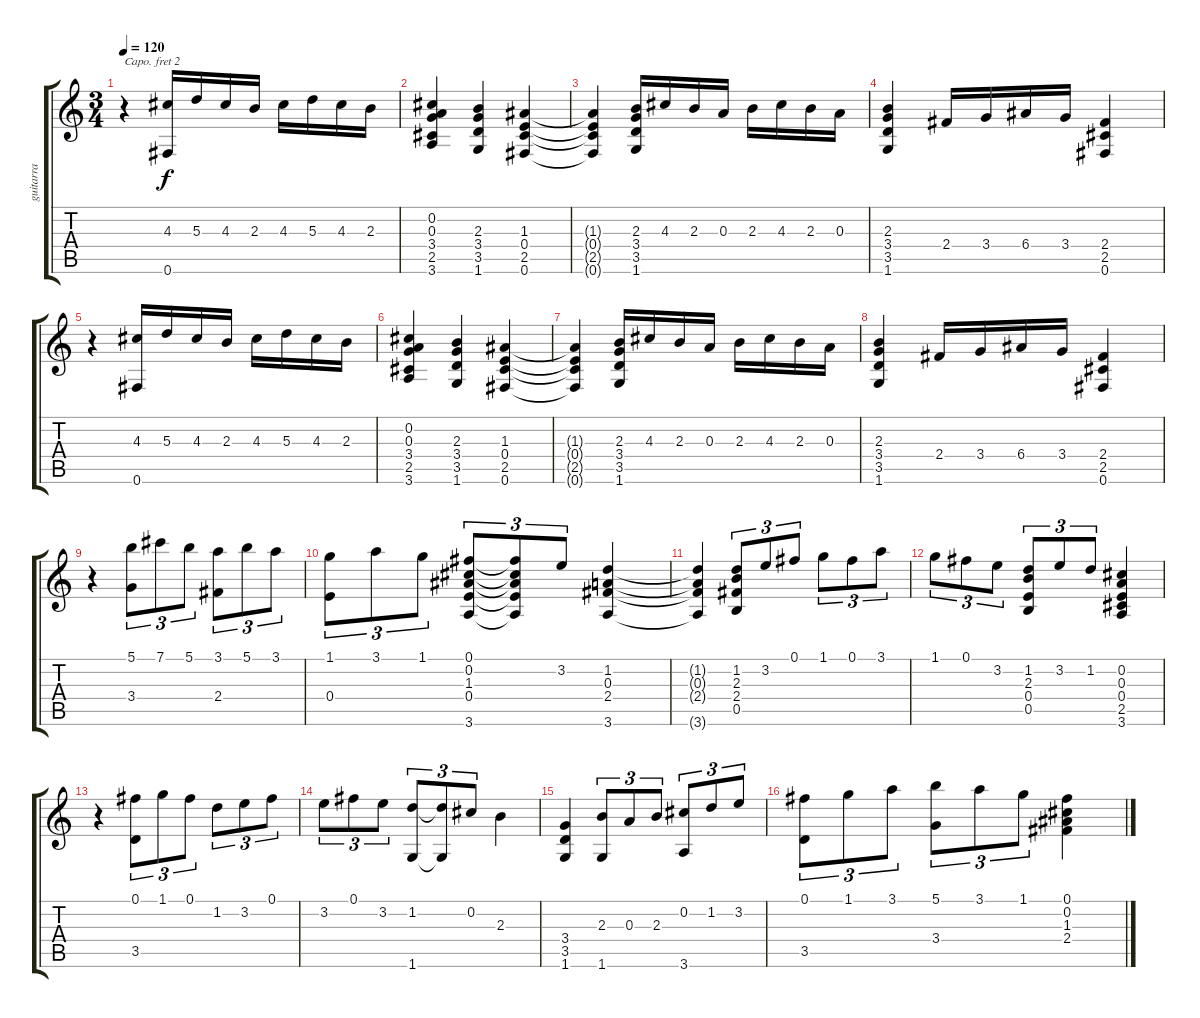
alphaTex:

\track ("guitarra" "guitarra") {instrument acousticguitarnylon}
\staff {score tabs}
\capo 2
\tuning (E4 B3 G3 D3 A2 E2) {hide}
\ts (3 4)
\tempo 120
\clef g2
\ks c
r.4{dy f instrument acousticguitarnylon} (4.3 0.6).16 5.3.16 4.3.16 2.3.16 4.3.16 5.3.16 4.3.16 2.3.16 |
(0.2 0.3 3.4 2.5 3.6).4 (2.3 3.4 3.5 1.6).4 (1.3 0.4 2.5 0.6).4 |
(1.3{t} 0.4{t} 2.5{t} 0.6{t}).4 (2.3 3.4 3.5 1.6).16 4.3.16 2.3.16 0.3.16 2.3.16 4.3.16 2.3.16 0.3.16 |
(2.3 3.4 3.5 1.6).4 2.4.16 3.4.16 6.4.16 3.4.16 (2.4 2.5 0.6).4 |
r.4 (4.3 0.6).16 5.3.16 4.3.16 2.3.16 4.3.16 5.3.16 4.3.16 2.3.16 |
(0.2 0.3 3.4 2.5 3.6).4 (2.3 3.4 3.5 1.6).4 (1.3 0.4 2.5 0.6).4 |
(1.3{t} 0.4{t} 2.5{t} 0.6{t}).4 (2.3 3.4 3.5 1.6).16 4.3.16 2.3.16 0.3.16 2.3.16 4.3.16 2.3.16 0.3.16 |
(2.3 3.4 3.5 1.6).4 2.4.16 3.4.16 6.4.16 3.4.16 (2.4 2.5 0.6).4 |
r.4 (5.1 3.4).8{tu (3 2)} 7.1.8{tu (3 2)} 5.1.8{tu (3 2)} (3.1 2.4).8{tu (3 2)} 5.1.8{tu (3 2)} 3.1.8{tu (3 2)} |
(1.1 0.4).8{tu (3 2)} 3.1.8{tu (3 2)} 1.1.8{tu (3 2)} (0.1 0.2 1.3 0.4 3.6).8{tu (3 2)} (0.1{t} 0.2{t} 1.3{t} 0.4{t} 3.6{t}).8{tu (3 2)} 3.2.8{tu (3 2)} (1.2 0.3 2.4 3.6).4 |
(1.2{t} 0.3{t} 2.4{t} 3.6{t}).4 (1.2 2.3 2.4 0.5).8{tu (3 2)} 3.2.8{tu (3 2)} 0.1.8{tu (3 2)} 1.1.8{tu (3 2)} 0.1.8{tu (3 2)} 3.1.8{tu (3 2)} |
1.1.8{tu (3 2)} 0.1.8{tu (3 2)} 3.2.8{tu (3 2)} (1.2 2.3 0.4 0.5).8{tu (3 2)} 3.2.8{tu (3 2)} 1.2.8{tu (3 2)} (0.2 0.3 0.4 2.5 3.6).4 |
r.4 (0.1 3.5).8{tu (3 2)} 1.1.8{tu (3 2)} 0.1.8{tu (3 2)} 1.2.8{tu (3 2)} 3.2.8{tu (3 2)} 0.1.8{tu (3 2)} |
3.2.8{tu (3 2)} 0.1.8{tu (3 2)} 3.2.8{tu (3 2)} (1.2 1.6).8{tu (3 2)} (1.2{t} 1.6{t}).8{tu (3 2)} 0.2.8{tu (3 2)} 2.3.4 |
(3.4 3.5 1.6).4 (2.3 1.6).8{tu (3 2)} 0.3.8{tu (3 2)} 2.3.8{tu (3 2)} (0.2 3.6).8{tu (3 2)} 1.2.8{tu (3 2)} 3.2.8{tu (3 2)} |
(0.1 3.5).8{tu (3 2)} 1.1.8{tu (3 2)} 3.1.8{tu (3 2)} (5.1 3.4).8{tu (3 2)} 3.1.8{tu (3 2)} 1.1.8{tu (3 2)} (0.1 0.2 1.3 2.4).4
